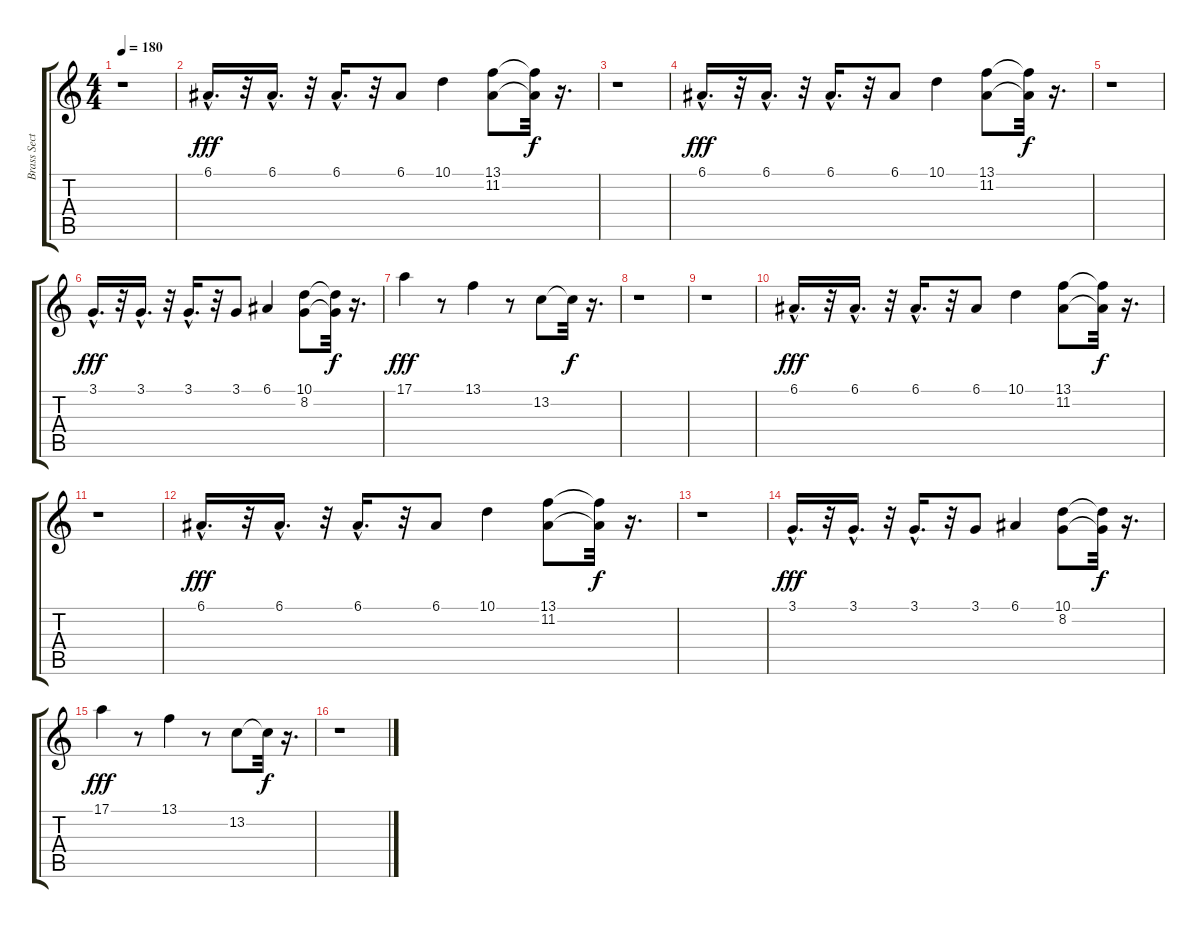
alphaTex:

\track ("Brass Section" "Brass Sect") {instrument frenchhorn}
\staff {score tabs}
\tuning (E4 B3 G3 D3 A2 E2) {hide}
\ts (4 4)
\tempo 180
\clef g2
\ks c
r.1{dy f} |
6.1{hac}.16{d dy fff} r.32 6.1{hac}.16{d} r.32 6.1{hac}.16{d} r.32 6.1.8 10.1.4 (13.1 11.2).8 (13.1{t} 11.2{t}).32{dy f} r.16{d} |
r.1 |
6.1{hac}.16{d dy fff} r.32 6.1{hac}.16{d} r.32 6.1{hac}.16{d} r.32 6.1.8 10.1.4 (13.1 11.2).8 (13.1{t} 11.2{t}).32{dy f} r.16{d} |
r.1 |
3.1{hac}.16{d dy fff} r.32 3.1{hac}.16{d} r.32 3.1{hac}.16{d} r.32 3.1.8 6.1.4 (10.1 8.2).8 (10.1{t} 8.2{t}).32{dy f} r.16{d} |
17.1.4{dy fff} r.8 13.1.4 r.8 13.2.8 13.2{t}.32{dy f} r.16{d} |
r.1 |
r.1 |
6.1{hac}.16{d dy fff} r.32 6.1{hac}.16{d} r.32 6.1{hac}.16{d} r.32 6.1.8 10.1.4 (13.1 11.2).8 (13.1{t} 11.2{t}).32{dy f} r.16{d} |
r.1 |
6.1{hac}.16{d dy fff} r.32 6.1{hac}.16{d} r.32 6.1{hac}.16{d} r.32 6.1.8 10.1.4 (13.1 11.2).8 (13.1{t} 11.2{t}).32{dy f} r.16{d} |
r.1 |
3.1{hac}.16{d dy fff} r.32 3.1{hac}.16{d} r.32 3.1{hac}.16{d} r.32 3.1.8 6.1.4 (10.1 8.2).8 (10.1{t} 8.2{t}).32{dy f} r.16{d} |
17.1.4{dy fff} r.8 13.1.4 r.8 13.2.8 13.2{t}.32{dy f} r.16{d} |
r.1
